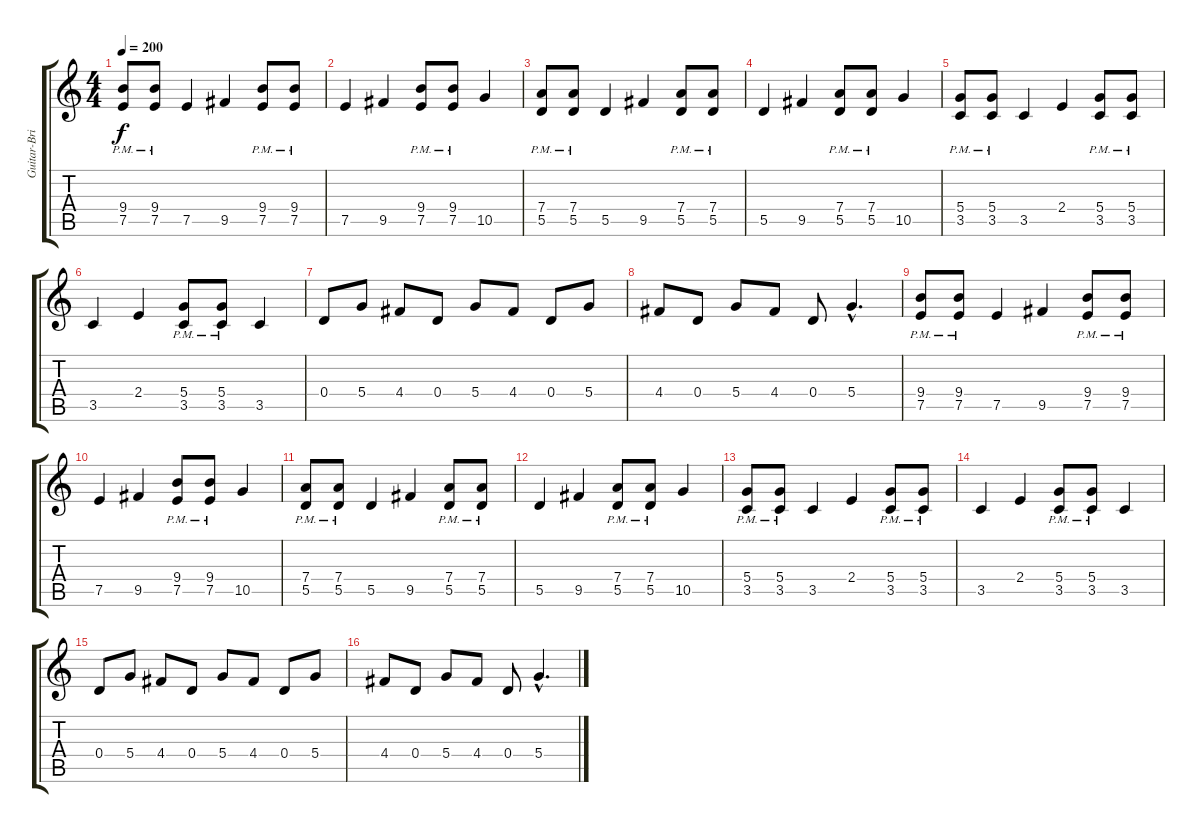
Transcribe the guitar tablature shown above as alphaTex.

\track ("Guitar-Brian Deneeve" "Guitar-Bri") {instrument overdrivenguitar}
\staff {score tabs}
\tuning (E4 B3 G3 D3 A2 E2) {hide}
\ts (4 4)
\tempo 200
\clef g2
\ks c
(9.4{pm} 7.5{pm}).8{dy f} (9.4{pm} 7.5{pm}).8 7.5.4 9.5.4 (9.4{pm} 7.5{pm}).8 (9.4{pm} 7.5{pm}).8 |
7.5.4 9.5.4 (9.4{pm} 7.5{pm}).8 (9.4{pm} 7.5{pm}).8 10.5.4 |
(7.4{pm} 5.5{pm}).8 (7.4{pm} 5.5{pm}).8 5.5.4 9.5.4 (7.4{pm} 5.5{pm}).8 (7.4{pm} 5.5{pm}).8 |
5.5.4 9.5.4 (7.4{pm} 5.5{pm}).8 (7.4{pm} 5.5{pm}).8 10.5.4 |
(5.4{pm} 3.5{pm}).8 (5.4 3.5{pm}).8 3.5.4 2.4.4 (5.4{pm} 3.5{pm}).8 (5.4{pm} 3.5{pm}).8 |
3.5.4 2.4.4 (5.4{pm} 3.5{pm}).8 (5.4{pm} 3.5{pm}).8 3.5.4 |
0.4.8 5.4.8 4.4.8 0.4.8 5.4.8 4.4.8 0.4.8 5.4.8 |
4.4.8 0.4.8 5.4.8 4.4.8 0.4.8 5.4{hac}.4{d} |
(9.4{pm} 7.5{pm}).8 (9.4{pm} 7.5{pm}).8 7.5.4 9.5.4 (9.4{pm} 7.5{pm}).8 (9.4{pm} 7.5{pm}).8 |
7.5.4 9.5.4 (9.4{pm} 7.5{pm}).8 (9.4{pm} 7.5{pm}).8 10.5.4 |
(7.4{pm} 5.5{pm}).8 (7.4{pm} 5.5{pm}).8 5.5.4 9.5.4 (7.4{pm} 5.5{pm}).8 (7.4{pm} 5.5{pm}).8 |
5.5.4 9.5.4 (7.4{pm} 5.5{pm}).8 (7.4{pm} 5.5{pm}).8 10.5.4 |
(5.4{pm} 3.5{pm}).8 (5.4 3.5{pm}).8 3.5.4 2.4.4 (5.4{pm} 3.5{pm}).8 (5.4{pm} 3.5{pm}).8 |
3.5.4 2.4.4 (5.4{pm} 3.5{pm}).8 (5.4{pm} 3.5{pm}).8 3.5.4 |
0.4.8 5.4.8 4.4.8 0.4.8 5.4.8 4.4.8 0.4.8 5.4.8 |
4.4.8 0.4.8 5.4.8 4.4.8 0.4.8 5.4{hac}.4{d}
